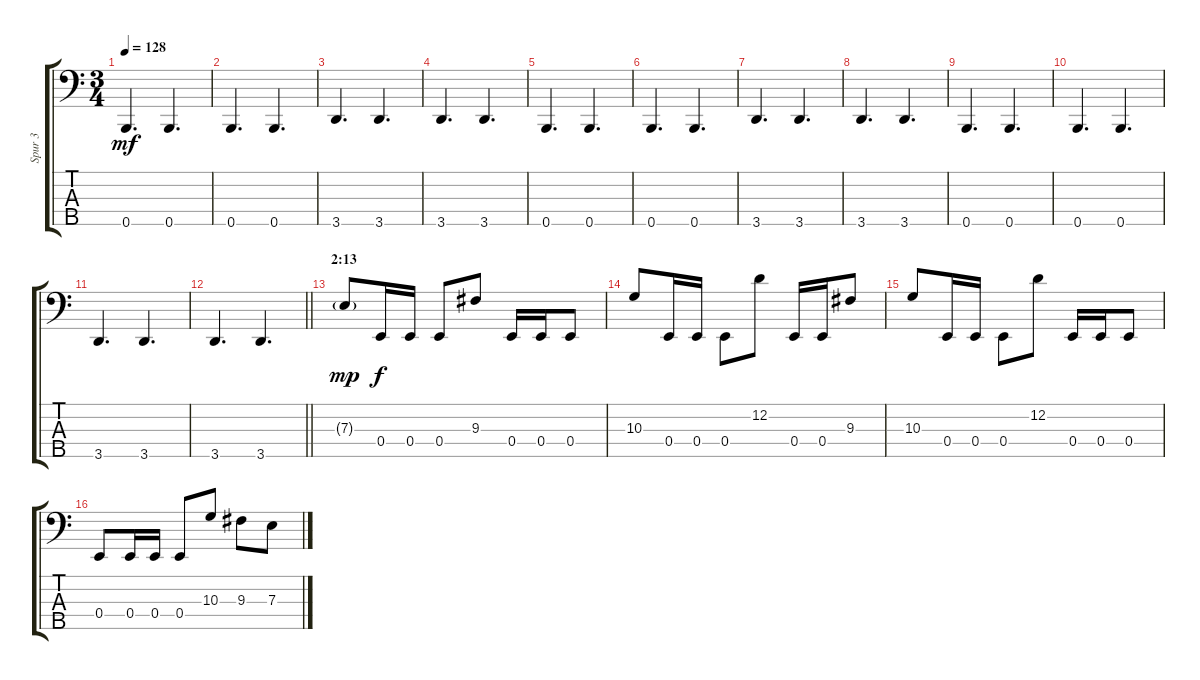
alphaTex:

\track ("Spur 3" "Spur 3") {instrument electricbasspick}
\staff {score tabs}
\tuning (G2 D2 A1 E1 B0) {hide}
\ts (3 4)
\tempo 128
\clef f4
\ks c
0.5.4{d dy mf} 0.5.4{d} |
0.5.4{d} 0.5.4{d} |
3.5.4{d} 3.5.4{d} |
3.5.4{d} 3.5.4{d} |
0.5.4{d} 0.5.4{d} |
0.5.4{d} 0.5.4{d} |
3.5.4{d} 3.5.4{d} |
3.5.4{d} 3.5.4{d} |
0.5.4{d} 0.5.4{d} |
0.5.4{d} 0.5.4{d} |
3.5.4{d} 3.5.4{d} |
\barLineRight lightlight
3.5.4{d} 3.5.4{d} |
\section ("" "2:13")
7.3{g}.8{dy mp} 0.4.16{dy f} 0.4.16 0.4.8 9.3.8 0.4.16 0.4.16 0.4.8 |
10.3.8 0.4.16 0.4.16 0.4.8 12.2.8 0.4.16 0.4.16 9.3.8 |
10.3.8 0.4.16 0.4.16 0.4.8 12.2.8 0.4.16 0.4.16 0.4.8 |
0.4.8 0.4.16 0.4.16 0.4.8 10.3.8 9.3.8 7.3.8
